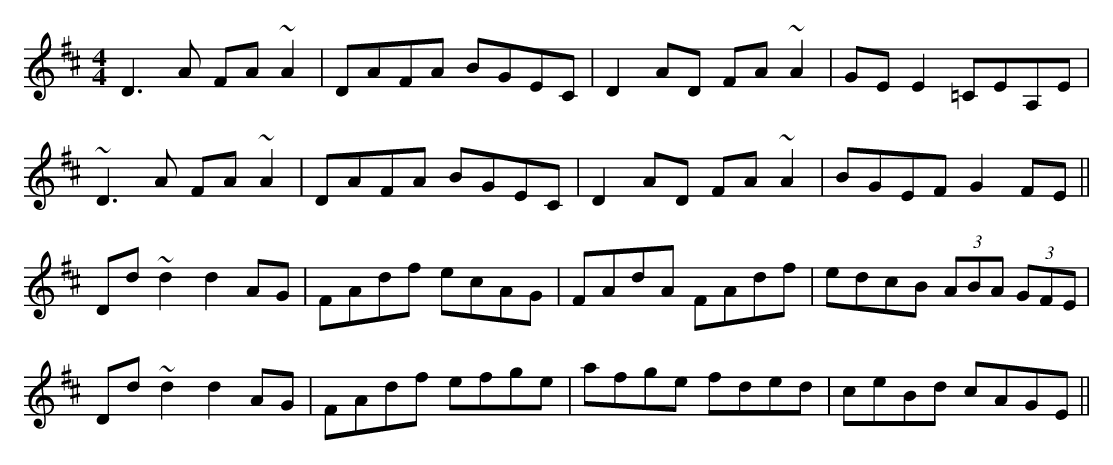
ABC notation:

X:1
M:4/4
K:D
D3 A FA~A2|DAFA BGEC|D2 AD FA~A2|GE E2 =CEA,E|
~D3A FA~A2|DAFA BGEC|D2 AD FA~A2|BGEF G2 FE||
Dd~d2 d2 AG|FAdf ecAG|FAdA FAdf|edcB (3ABA (3GFE|
Dd~d2 d2 AG|FAdf efge|afge fded|ceBd cAGE||
